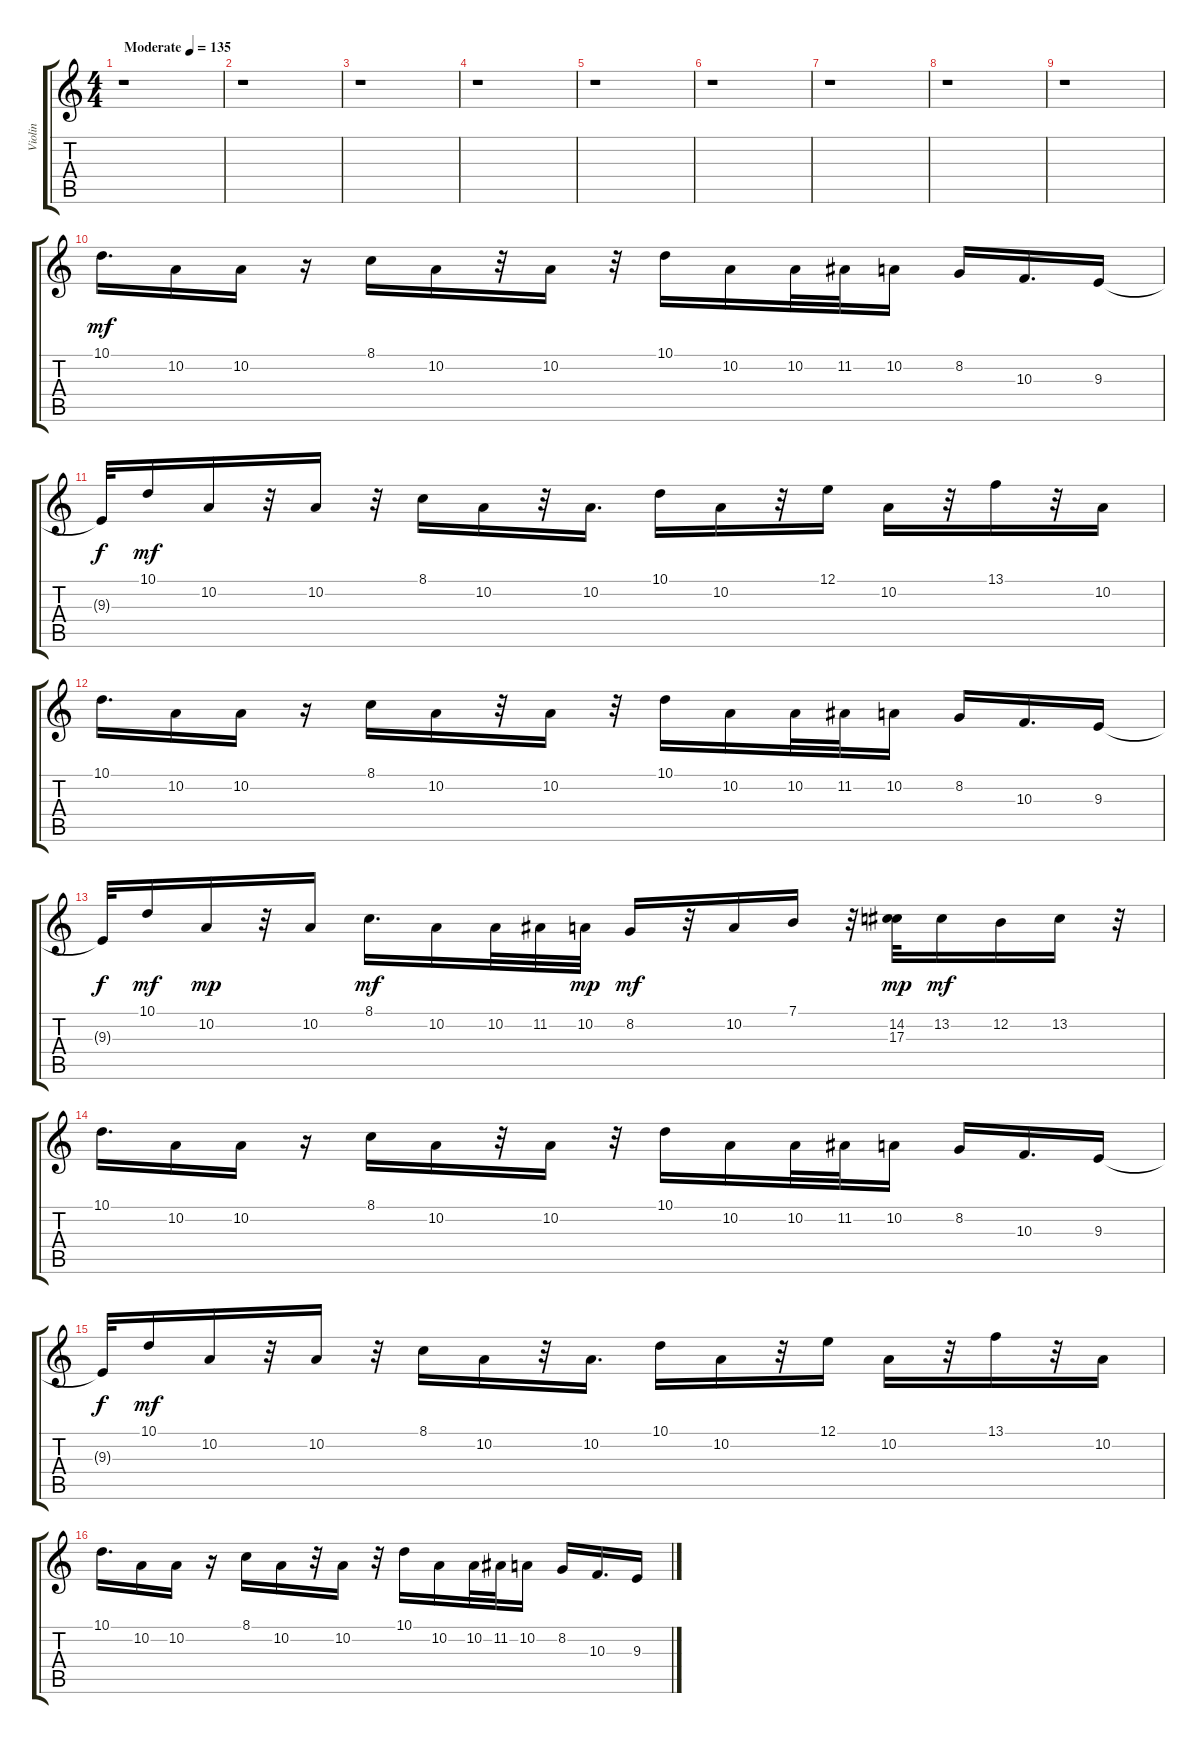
\track ("Violin" "Violin") {instrument violin}
\staff {score tabs}
\tuning (E4 B3 G3 D3 A2 E2) {hide}
\ts (4 4)
\tempo (135 "Moderate")
\clef g2
\ks c
r.1{dy mf instrument violin} |
r.1 |
r.1 |
r.1 |
r.1 |
r.1 |
r.1 |
r.1 |
r.1 |
10.1.16{d} 10.2.16 10.2.16 r.16 8.1.16 10.2.16 r.32 10.2.16 r.32 10.1.16 10.2.16 10.2.32 11.2.32 10.2.16 8.2.16 10.3.16{d} 9.3.16 |
9.3{t}.32{dy f} 10.1.16{dy mf} 10.2.16 r.32 10.2.16 r.32 8.1.16 10.2.16 r.32 10.2.16{d} 10.1.16 10.2.16 r.32 12.1.16 10.2.16 r.32 13.1.16 r.32 10.2.16 |
10.1.16{d} 10.2.16 10.2.16 r.16 8.1.16 10.2.16 r.32 10.2.16 r.32 10.1.16 10.2.16 10.2.32 11.2.32 10.2.16 8.2.16 10.3.16{d} 9.3.16 |
9.3{t}.32{dy f} 10.1.16{dy mf} 10.2.16{dy mp} r.32 10.2.16 8.1.16{d dy mf} 10.2.16 10.2.32 11.2.32 10.2.32{dy mp} 8.2.16{dy mf} r.32 10.2.16 7.1.16 r.32 (14.2 17.3).32{dy mp} 13.2.16{dy mf} 12.2.16 13.2.16 r.32 |
10.1.16{d} 10.2.16 10.2.16 r.16 8.1.16 10.2.16 r.32 10.2.16 r.32 10.1.16 10.2.16 10.2.32 11.2.32 10.2.16 8.2.16 10.3.16{d} 9.3.16 |
9.3{t}.32{dy f} 10.1.16{dy mf} 10.2.16 r.32 10.2.16 r.32 8.1.16 10.2.16 r.32 10.2.16{d} 10.1.16 10.2.16 r.32 12.1.16 10.2.16 r.32 13.1.16 r.32 10.2.16 |
10.1.16{d} 10.2.16 10.2.16 r.16 8.1.16 10.2.16 r.32 10.2.16 r.32 10.1.16 10.2.16 10.2.32 11.2.32 10.2.16 8.2.16 10.3.16{d} 9.3.16
